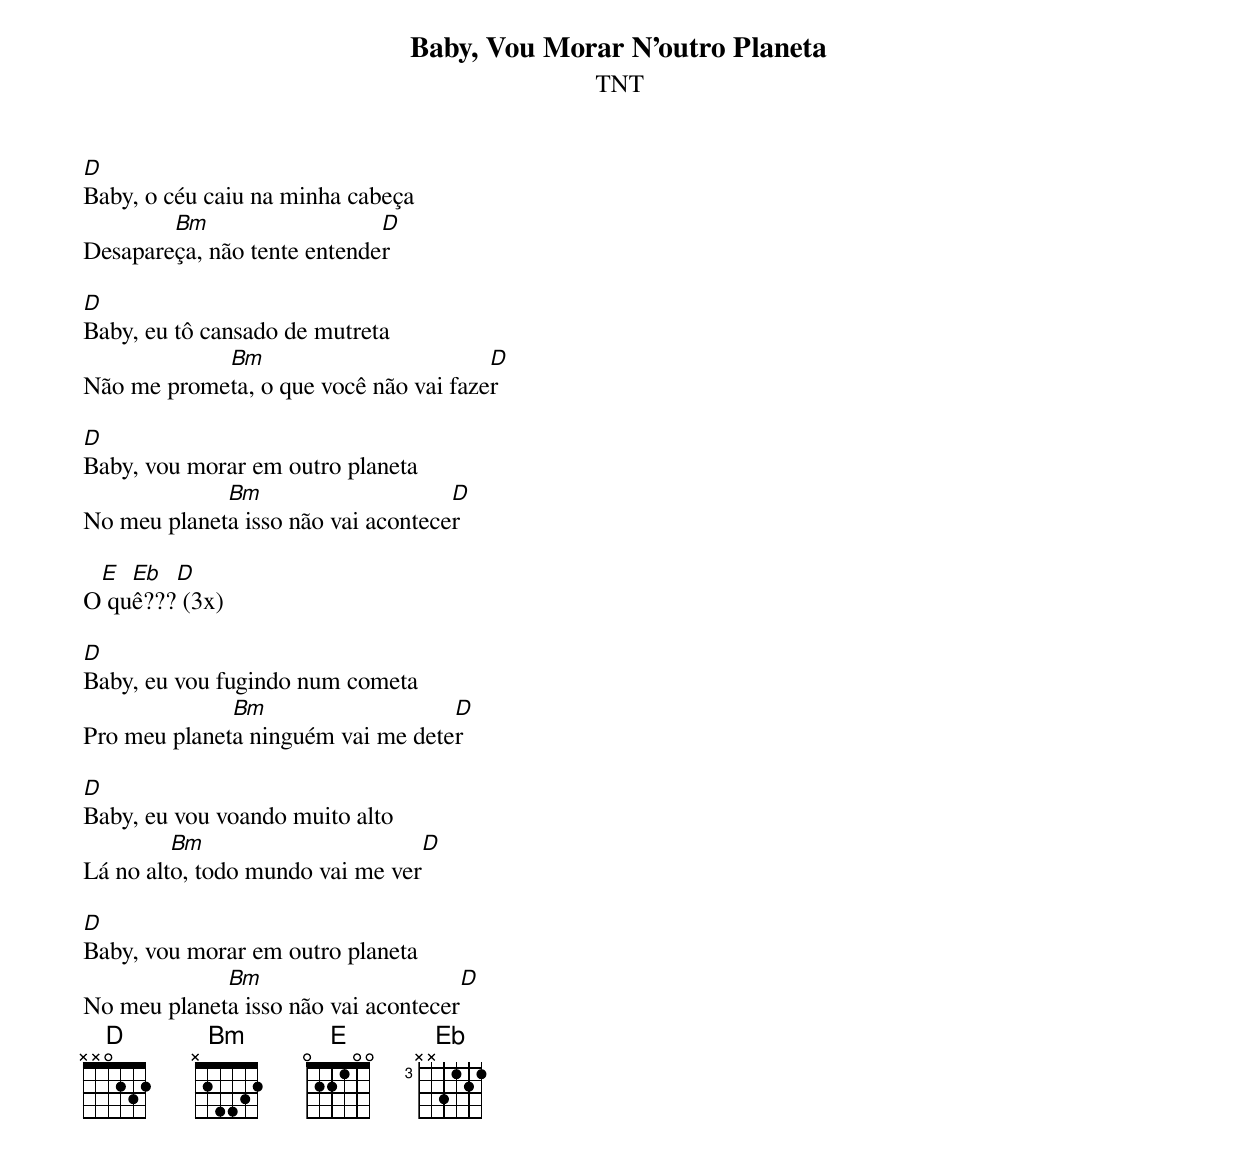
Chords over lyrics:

Baby, Vou Morar N'outro Planeta
TNT

D
Baby, o céu caiu na minha cabeça
        Bm                   D
Desapareça, não tente entender

D
Baby, eu tô cansado de mutreta
            Bm                         D
Não me prometa, o que você não vai fazer

D
Baby, vou morar em outro planeta
             Bm                     D
No meu planeta isso não vai acontecer

 E  Eb  D
O quê??? (3x)

D
Baby, eu vou fugindo num cometa
              Bm                   D
Pro meu planeta ninguém vai me deter

D
Baby, eu vou voando muito alto
         Bm                      D
Lá no alto, todo mundo vai me ver

D
Baby, vou morar em outro planeta
             Bm                       D
No meu planeta isso não vai acontecer
